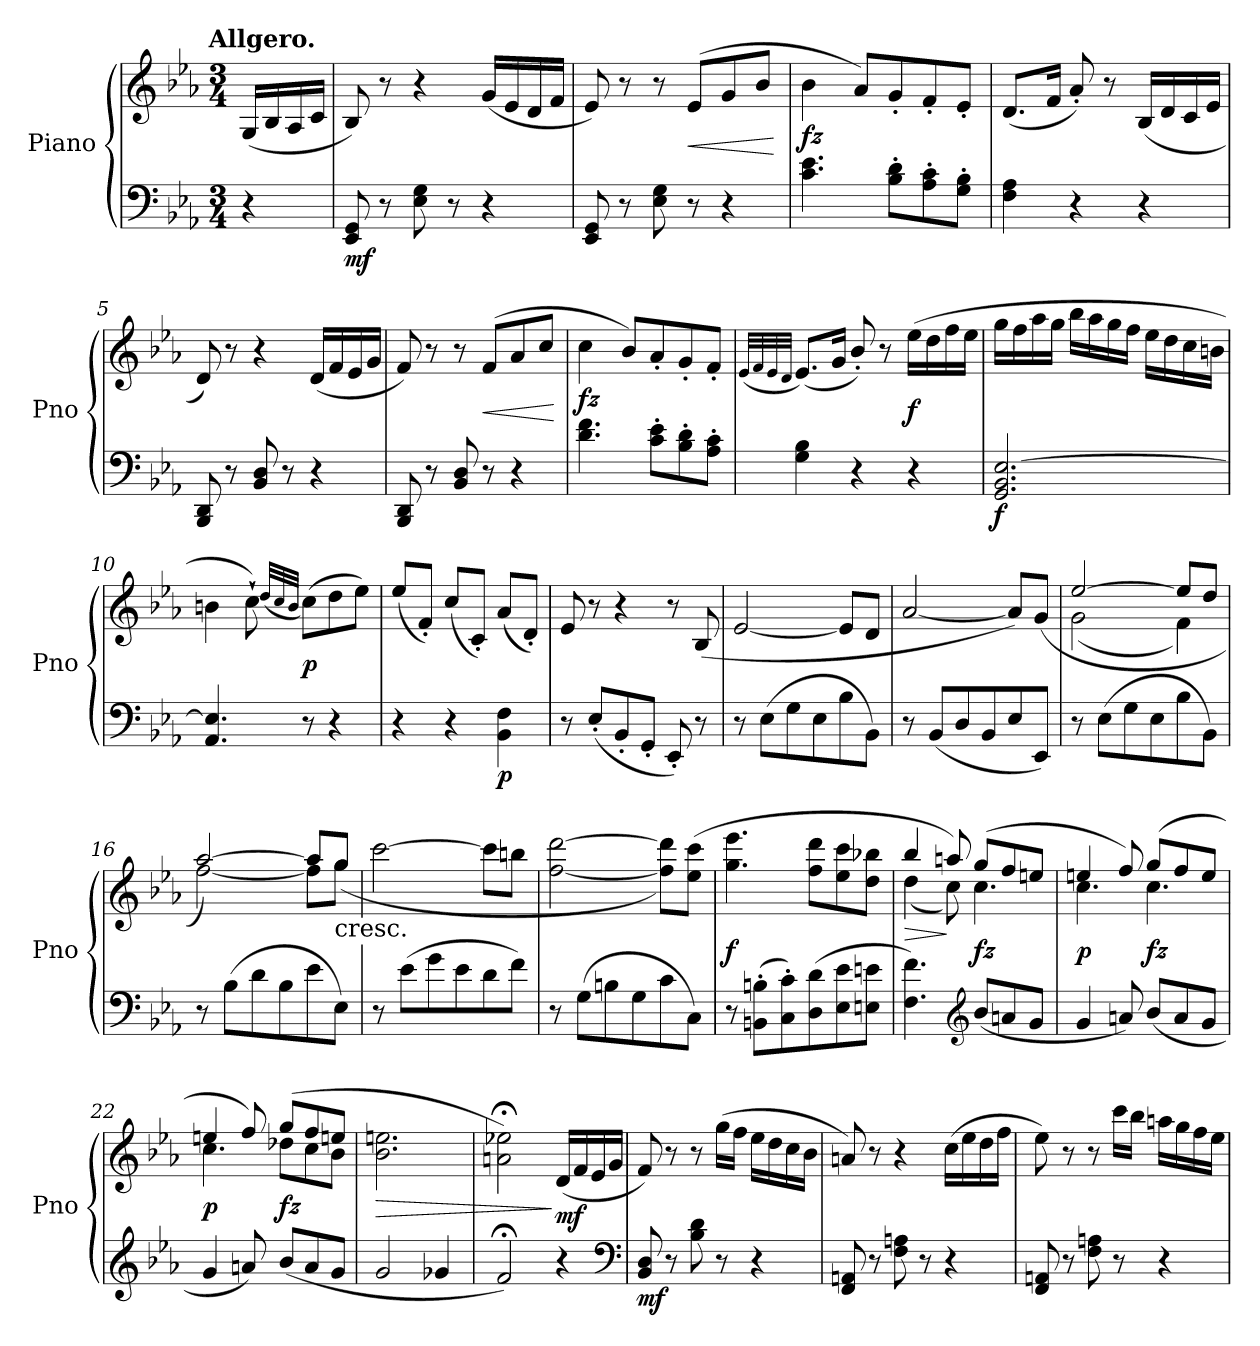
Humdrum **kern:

**kern	**kern	**dynam
*part1	*part1	*part1
*staff2	*staff1	*staff1/2
*I"Piano	*	*
*I'Pno	*	*
*clefF4	*clefG2	*
*k[b-e-a-]	*k[b-e-a-]	*
*E-:	*E-:	*
!!LO:TX:omd:t=Allgero.
*M3/4	*M3/4	*
*MM138	*MM138	*
=	=	=
4r	(16GLL	.
.	16B-	.
.	16A-	.
.	16cJJ	.
=1	=1	=1
!	!	!LO:DY:b=2
8EE- 8GG	8B-)	mf
8r	8r	.
8E- 8G	4r	.
8r	.	.
4r	(16gLL	.
.	16e-	.
.	16d	.
.	16fJJ	.
=2	=2	=2
8EE- 8GG	8e-)	.
8r	8r	.
8E- 8G	8r	.
8r	(8e-L	<
4r	8g	.
.	8b-J	.
.	.	[
=3	=3	=3
4.c 4.e-	4b-	fz
.	8a-L)	.
8B-' 8d'L	8g'	.
8A-' 8c'	8f'	.
8G' 8B-'J	8e-'J	.
=4	=4	=4
4F 4A-	(8.dL	.
.	16fJk	.
4r	8a-')	.
.	8r	.
4r	(16B-LL	.
.	16d	.
.	16c	.
.	16e-JJ	.
!!LO:LB:g=z
=5	=5	=5
8BBB- 8DD	8d)	.
8r	8r	.
8BB- 8D	4r	.
8r	.	.
4r	(16dLL	.
.	16f	.
.	16e-	.
.	16gJJ	.
=6	=6	=6
8BBB- 8DD	8f)	.
8r	8r	.
8BB- 8D	8r	.
8r	(8fL	<
4r	8a-	.
.	8ccJ	.
.	.	[
=7	=7	=7
4.d 4.f	4cc	fz
.	8b-L)	.
8c' 8e-'L	8a-'	.
8B-' 8d'	8g'	.
8A-' 8c'J	8f'J	.
=8	=8	=8
.	(32qqe-LLL	.
.	32qqf	.
.	32qqe-	.
.	32qqdJJJ	.
4G 4B-	(8.e-L)	.
.	16gJk	.
4r	8b-'/)	.
.	8r	.
4r	(16ee-LL	f
.	16dd	.
.	16ff	.
.	16ee-JJ	.
=9	=9	=9
!	!	!LO:DY:b=2
2.GG 2.BB- [2.E-	16ggLL	f
.	16ff	.
.	16aa-	.
.	16ggJJ	.
.	16bb-LL	.
.	16aa-	.
.	16gg	.
.	16ffJJ	.
.	16ee-LL	.
.	16dd	.
.	16cc	.
.	16bnJJ	.
!!LO:LB:g=z
=10	=10	=10
4.AA- 4.E-]	4bn	.
.	8cc`)	.
.	(32qqddLLL	.
.	32qqcc	.
.	32qqbJJJ	.
8r	(8ccL)	p
4r	8dd	.
.	8ee-J)	.
=11	=11	=11
4r	(8ee-/L	.
.	8f'/J)	.
4r	(8ccL	.
.	8c'J)	.
!	!	!LO:DY:b=2
4BB- 4F	(8a-L	p
.	8d'J)	.
=12	=12	=12
8r	8e-	.
(8E-'L	8r	.
8BB-'	4r	.
8GG'J	.	.
8EE-')	8r	.
8r	(8B-	.
=13	=13	=13
8r	[2e-	.
(8E-L	.	.
8G	.	.
8E-	.	.
8B-	8e-L]	.
8BB-J)	8dJ	.
=14	=14	=14
8r	[2a-	.
(8BB-L	.	.
8D	.	.
8BB-	.	.
8E-	8a-L])	.
8EE-J)	(>8gJ	.
=15	=15	=15
*	*^	*
8r	[2ee-	(2g	.
(8E-L	.	.	.
8G	.	.	.
8E-	.	.	.
8B-	8ee-L]	4f)	.
8BB-J)	8ddJ	.	.
!!LO:LB:g=z	!!
=16	=16	=16	=16
8r	[2aa-)	[2ff	.
(8B-L	.	.	.
8d	.	.	.
8B-	.	.	.
8e-	8aa-L]	8ffL]	.
!	!LO:TX:c:t=cresc.	!	!
8E-J)	8ggJ	(>8ggJ	.
*	*v	*v	*
=17	=17	=17
8r	[2ccc	.
(8e-L	.	.
8g	.	.
8e-	.	.
8d	8cccL]	.
8fJ)	8bbnJ	.
=18	=18	=18
8r	[2ff [2ddd	.
(8GL	.	.
8Bn	.	.
8G	.	.
8c	8ff] 8ddd]L)	.
8CJ)	(8ee- 8cccJ	.
=19	=19	=19
8r	4.gg 4.eee-	f
(8BBn' 8Bn'L	.	.
8C' 8c')	.	.
(8D 8d	8ff 8dddL	.
8E- 8e-	8ee- 8ccc	.
8En 8enJ	8dd 8bb-XJ	.
=20	=20	=20
*	*^	*
4.F 4.f)	4bb-	(4dd	>
.	8aan)	8cc)	]
*clefG2	*	*	*
(8b-L	(8ggL	4.cc	fz
8an	8ff	.	.
8gJ	8eenJ	.	.
=21	=21	=21	=21
4g	4een	4.cc	p
8an)	8ff)	.	.
(8b-L	(8ggL	4.cc	fz
8a	8ff	.	.
8gJ	8eeJ	.	.
!!LO:LB:g=z	!!
=22	=22	=22	=22
4g	4een	4.cc	p
8an)	8ff)	.	.
(8b-L	(8ggL	8dd-XL	fz
8a	8ff	8cc	.
8gJ	8eenJ	8b-J	.
*	*v	*v	*
=23	=23	=23
2g	2.b- 2.een	>
4g-X	.	.
=24	=24	=24
2f;<)	2an;< 2ee-X;<)	.
4r	(16dLL	] mf
.	16f	.
.	16e-	.
.	16gJJ	.
*clefF4	*	*
=25	=25	=25
!	!	!LO:DY:b=2
8BB- 8D	8f)	mf
8r	8r	.
8B- 8d	8r	.
8r	(16ggLL	.
.	16ffJJ	.
4r	16ee-LL	.
.	16dd	.
.	16cc	.
.	16b-JJ	.
=26	=26	=26
8FF 8AAn	8an)	.
8r	8r	.
8F 8An	4r	.
8r	.	.
4r	(16ccLL	.
.	16ee-	.
.	16dd	.
.	16ffJJ	.
=27	=27	=27
8FF 8AAn	8ee-)	.
8r	8r	.
8F 8An	8r	.
8r	16cccLL	.
.	16bb-JJ	.
4r	16aanLL	.
.	16gg	.
.	16ff	.
.	16ee-JJ	.
=	=	=
*-	*-	*-
